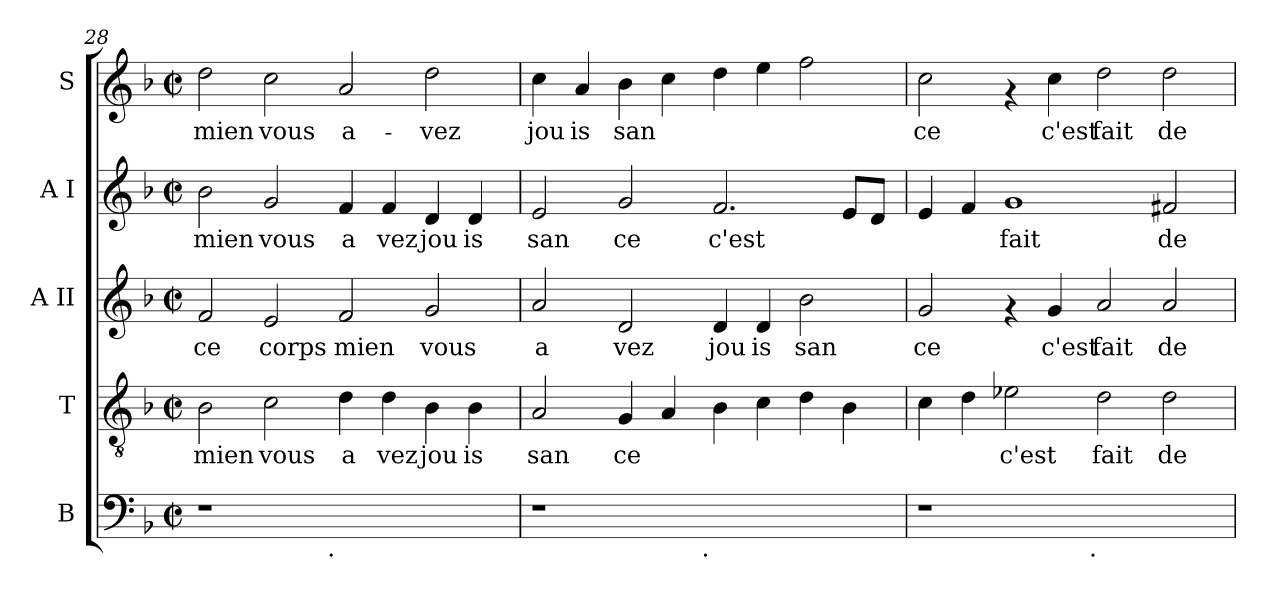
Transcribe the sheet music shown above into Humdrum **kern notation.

**kern	**kern	**text	**kern	**text	**kern	**text	**kern	**text
*part5	*part4	*part4	*part3	*part3	*part2	*part2	*part1	*part1
*staff5	*staff4	*staff4	*staff3	*staff3	*staff2	*staff2	*staff1	*staff1
*I"B	*I"T	*	*I"A II	*	*I"A I	*	*I"S	*
*clefF4	*clefGv2	*	*clefG2	*	*clefG2	*	*clefG2	*
*k[b-]	*k[b-]	*	*k[b-]	*	*k[b-]	*	*k[b-]	*
*F:	*F:	*	*F:	*	*F:	*	*F:	*
*M2/2	*M2/2	*	*M2/2	*	*M2/2	*	*M2/2	*
*met(c|)	*met(c|)	*	*met(c|)	*	*met(c|)	*	*met(c|)	*
=28	=28	=28	=28	=28	=28	=28	=28	=28
!	!	!LO:LY:b:cj	!	!LO:LY:b:cj	!	!LO:LY:b:cj	!	!LO:LY:b:cj
*^	*	*	*	*	*	*	*	*
1r	2ryy	2B-\	mien	2f/	ce	2b-\	mien	2dd\	mien
!	!	!	!LO:LY:b:cj	!	!LO:LY:b:cj	!	!LO:LY:b:cj	!	!LO:LY:b:cj
.	4...ryy	2c\	vous	2e/	corps	2g/	vous	2cc\	vous
!	!LO:TX:b:t=.	!	!	!	!	!	!	!	!
.	1ryy	.	.	.	.	.	.	.	.
!	!	!	!LO:LY:b:cj	!	!LO:LY:b:cj	!	!LO:LY:b:cj	!	!LO:LY:b:cj
1ryy	.	4d\	a	2f/	mien	4f/	a	2a/	a-
!	!	!	!LO:LY:b:cj	!	!	!	!LO:LY:b:cj	!	!
.	.	4d\	vez	.	.	4f/	vez	.	.
!	!	!	!LO:LY:b:cj	!	!LO:LY:b:cj	!	!LO:LY:b:cj	!	!LO:LY:b:cj
.	.	4B-\	jou	2g/	vous	4d/	jou	2dd\	-vez
!	!	!	!LO:LY:b:cj	!	!	!	!LO:LY:b:cj	!	!
.	.	4B-\	is	.	.	4d/	is	.	.
.	32ryy	.	.	.	.	.	.	.	.
!!LO:PB:g=z
=29	=29	=29	=29	=29	=29	=29	=29	=29	=29
!	!	!	!LO:LY:b:cj	!	!LO:LY:b:cj	!	!LO:LY:b:cj	!	!LO:LY:b:cj
1r	2ryy	2A/	san	2a/	a	2e/	san	4cc\	jou
!	!	!	!	!	!	!	!	!	!LO:LY:b:cj
.	.	.	.	.	.	.	.	4a/	is
!	!	!	!LO:LY:b:cj	!	!LO:LY:b:cj	!	!LO:LY:b:cj	!	!LO:LY:b:cj
.	4...ryy	4G/	ce	2d/	vez	2g/	ce	4b-\	san
!	!	!	!LO:LY:b:cj	!	!	!	!	!	!LO:LY:b:cj
.	.	4A/	.	.	.	.	.	4cc\	.
!	!LO:TX:b:t=.	!	!	!	!	!	!	!	!
.	1ryy	.	.	.	.	.	.	.	.
!	!	!	!LO:LY:b:cj	!	!LO:LY:b:cj	!	!LO:LY:b:cj	!	!LO:LY:b:cj
1ryy	.	4B-\	.	4d/	jou	2.f/	c'est	4dd\	.
!	!	!	!LO:LY:b:cj	!	!LO:LY:b:cj	!	!	!	!LO:LY:b:cj
.	.	4c\	.	4d/	is	.	.	4ee\	.
!	!	!	!LO:LY:b:cj	!	!LO:LY:b:cj	!	!	!	!LO:LY:b:cj
.	.	4d\	.	2b-\	san	.	.	2ff\	.
!	!	!	!LO:LY:b:cj	!	!	!	!LO:LY:b:cj	!	!
.	.	4B-\	.	.	.	8e/L	.	.	.
!	!	!	!	!	!	!	!LO:LY:b:cj	!	!
.	.	.	.	.	.	8d/J	.	.	.
.	32ryy	.	.	.	.	.	.	.	.
=30	=30	=30	=30	=30	=30	=30	=30	=30	=30
!	!	!	!LO:LY:b:cj	!	!LO:LY:b:cj	!	!LO:LY:b:cj	!	!LO:LY:b:cj
1r	2ryy	4c\	.	2g/	ce	4e/	.	2cc\	ce
!	!	!	!LO:LY:b:cj	!	!	!	!LO:LY:b:cj	!	!
.	.	4d\	.	.	.	4f/	.	.	.
!	!	!	!LO:LY:b:cj	!	!	!	!LO:LY:b:cj	!	!
.	4ryy	2e-X\	c'est	4rf	.	1g	fait	4rf	.
!	!	!	!	!	!LO:LY:b:cj	!	!	!	!LO:LY:b:cj
.	8...ryy	.	.	4g/	c'est	.	.	4cc\	c'est
!	!LO:TX:b:t=.	!	!	!	!	!	!	!	!
.	1ryy	.	.	.	.	.	.	.	.
!	!	!	!LO:LY:b:cj	!	!LO:LY:b:cj	!	!	!	!LO:LY:b:cj
1ryy	.	2d\	fait	2a/	fait	.	.	2dd\	fait
!	!	!	!LO:LY:b:cj	!	!LO:LY:b:cj	!	!LO:LY:b:cj	!	!LO:LY:b:cj
.	.	2d\	de	2a/	de	2f#/	de	2dd\	de
.	64ryy	.	.	.	.	.	.	.	.
*v	*v	*	*	*	*	*	*	*	*
=	=	=	=	=	=	=	=	=
*-	*-	*-	*-	*-	*-	*-	*-	*-
